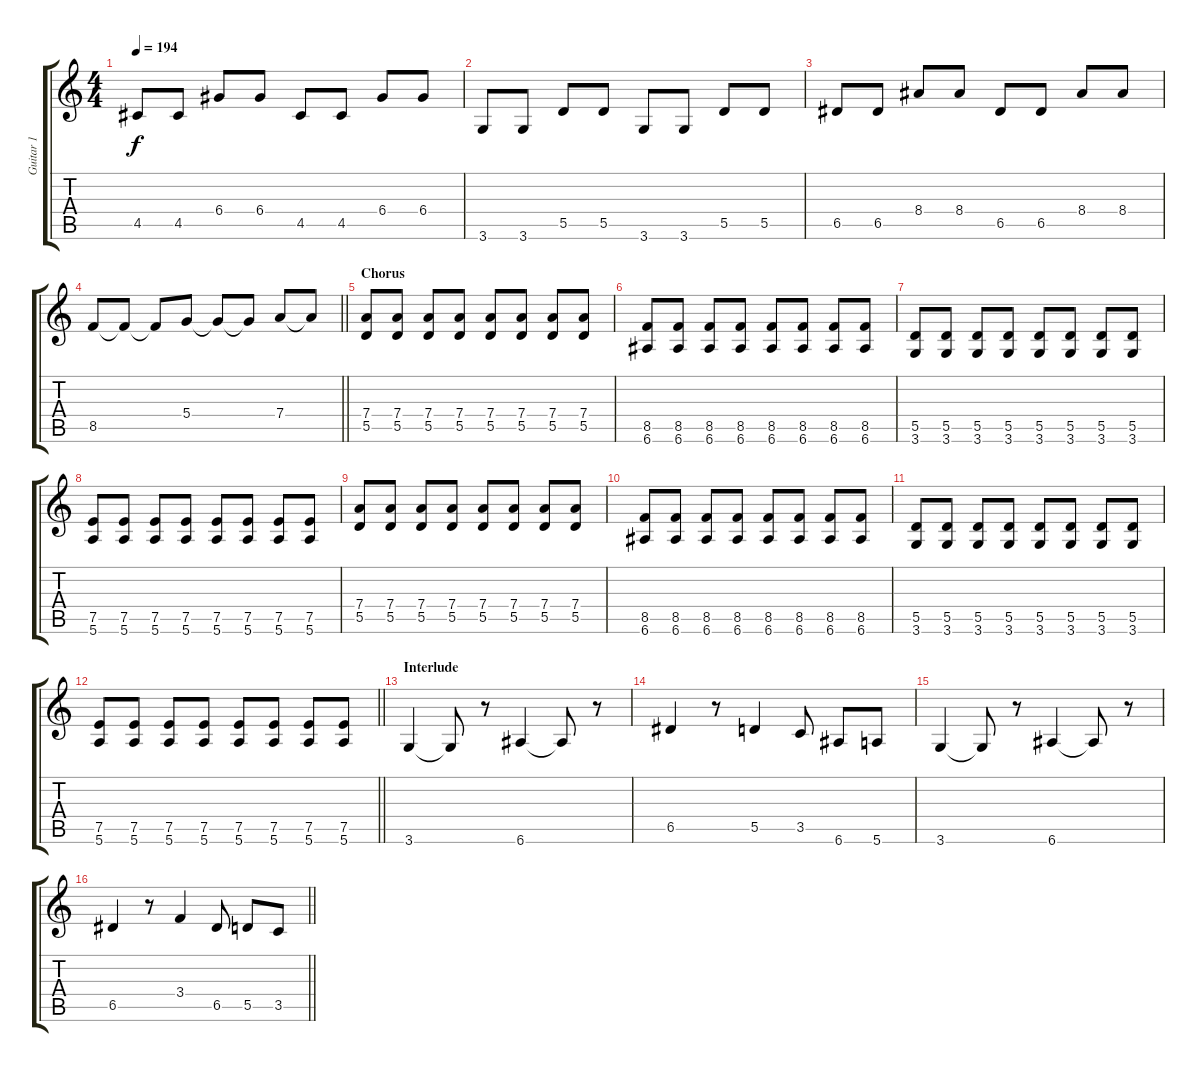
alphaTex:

\track ("Guitar 1" "Guitar 1") {instrument distortionguitar}
\staff {score tabs}
\tuning (E4 B3 G3 D3 A2 E2) {hide}
\ts (4 4)
\tempo 194
\clef g2
\ks c
4.5.8{dy f} 4.5.8 6.4.8 6.4.8 4.5.8 4.5.8 6.4.8 6.4.8 |
3.6.8 3.6.8 5.5.8 5.5.8 3.6.8 3.6.8 5.5.8 5.5.8 |
6.5.8 6.5.8 8.4.8 8.4.8 6.5.8 6.5.8 8.4.8 8.4.8 |
\barLineRight lightlight
8.5.8 8.5{t}.8 8.5{t}.8 5.4.8 5.4{t}.8 5.4{t}.8 7.4.8 7.4{t}.8 |
\section ("" "Chorus")
(7.4 5.5).8 (7.4 5.5).8 (7.4 5.5).8 (7.4 5.5).8 (7.4 5.5).8 (7.4 5.5).8 (7.4 5.5).8 (7.4 5.5).8 |
(8.5 6.6).8 (8.5 6.6).8 (8.5 6.6).8 (8.5 6.6).8 (8.5 6.6).8 (8.5 6.6).8 (8.5 6.6).8 (8.5 6.6).8 |
(5.5 3.6).8 (5.5 3.6).8 (5.5 3.6).8 (5.5 3.6).8 (5.5 3.6).8 (5.5 3.6).8 (5.5 3.6).8 (5.5 3.6).8 |
(7.5 5.6).8 (7.5 5.6).8 (7.5 5.6).8 (7.5 5.6).8 (7.5 5.6).8 (7.5 5.6).8 (7.5 5.6).8 (7.5 5.6).8 |
(7.4 5.5).8 (7.4 5.5).8 (7.4 5.5).8 (7.4 5.5).8 (7.4 5.5).8 (7.4 5.5).8 (7.4 5.5).8 (7.4 5.5).8 |
(8.5 6.6).8 (8.5 6.6).8 (8.5 6.6).8 (8.5 6.6).8 (8.5 6.6).8 (8.5 6.6).8 (8.5 6.6).8 (8.5 6.6).8 |
(5.5 3.6).8 (5.5 3.6).8 (5.5 3.6).8 (5.5 3.6).8 (5.5 3.6).8 (5.5 3.6).8 (5.5 3.6).8 (5.5 3.6).8 |
\barLineRight lightlight
(7.5 5.6).8 (7.5 5.6).8 (7.5 5.6).8 (7.5 5.6).8 (7.5 5.6).8 (7.5 5.6).8 (7.5 5.6).8 (7.5 5.6).8 |
\section ("" "Interlude")
3.6.4 3.6{t}.8 r.8 6.6.4 6.6{t}.8 r.8 |
6.5.4 r.8 5.5.4 3.5.8 6.6.8 5.6.8 |
3.6.4 3.6{t}.8 r.8 6.6.4 6.6{t}.8 r.8 |
\barLineRight lightlight
6.5.4 r.8 3.4.4 6.5.8 5.5.8 3.5.8
